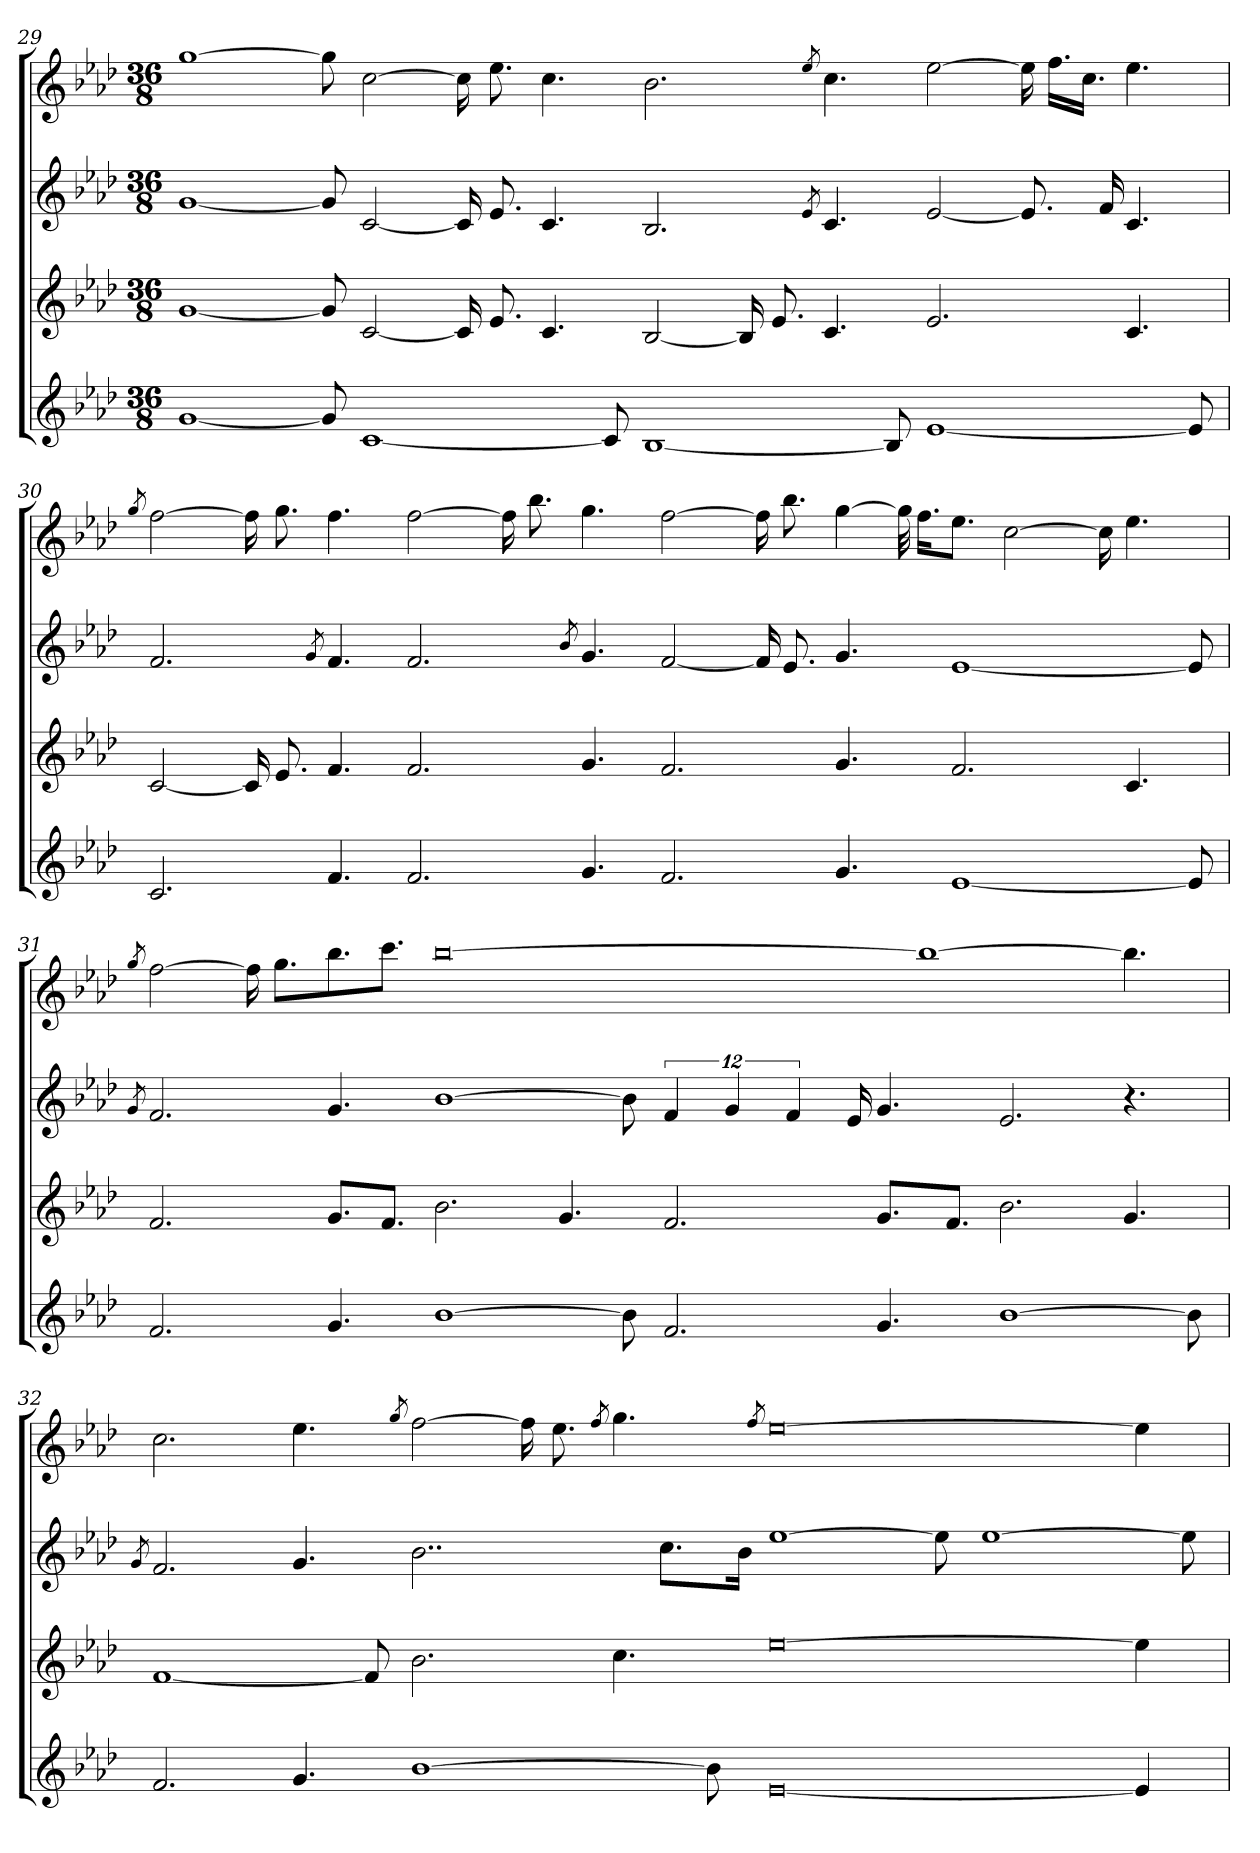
**kern	**kern	**kern	**kern
*part4	*part3	*part2	*part1
*staff4	*staff3	*staff2	*staff1
*clefG2	*clefG2	*clefG2	*clefG2
*k[b-e-a-d-]	*k[b-e-a-d-]	*k[b-e-a-d-]	*k[b-e-a-d-]
*M36/8	*M36/8	*M36/8	*M36/8
=29	=29	=29	=29
[1g	[1g	[1g	[1gg
8g]	8g]	8g]	8gg]
[1c	[2c	[2c	[2cc
.	16c]	16c]	16cc]
.	8.e-	8.e-	8.ee-
.	4.c	4.c	4.cc
8c]	.	.	.
[1B-	[2B-	2.B-	2.b-
.	16B-]	.	.
.	8.e-	.	.
.	.	8qe-	8qee-
.	4.c	4.c	4.cc
8B-]	.	.	.
[1e-	2.e-	[2e-	[2ee-
.	.	8.e-]	16ee-]
.	.	.	16.ff\LL
.	.	.	16.cc\JJ
.	.	16f	.
.	4.c	4.c	4.ee-
8e-]	.	.	.
=30	=30	=30	=30
.	.	.	8qgg
2.c	[2c	2.f	[2ff
.	16c]	.	16ff]
.	8.e-	.	8.gg
.	.	8qg	.
4.f	4.f	4.f	4.ff
2.f	2.f	2.f	[2ff
.	.	.	16ff]
.	.	.	8.bb-
.	.	8qb-	.
4.g	4.g	4.g	4.gg
2.f	2.f	[2f	[2ff
.	.	16f]	16ff]
.	.	8.e-	8.bb-
4.g	4.g	4.g	[4gg
.	.	.	32gg]
.	.	.	16.ff\KL
[1e-	2.f	[1e-	8.ee-\J
.	.	.	[2cc
.	.	.	16cc]
.	4.c	.	4.ee-
8e-]	.	8e-]	.
=31	=31	=31	=31
.	.	8qg	8qgg
2.f	2.f	2.f	[2ff
.	.	.	16ff]
.	.	.	8.gg\L
4.g	8.g/L	4.g	8.bb-\
.	8.f/J	.	8.ccc\J
[1b-	2.b-	[1b-	[0bb-
.	4.g	.	.
8b-]	.	8b-]	.
2.f	2.f	48%11f	.
.	.	48%11g	.
.	.	48%11f	.
.	.	16e-	.
4.g	8.g/L	4.g	.
.	.	.	1bb-_
.	8.f/J	.	.
[1b-	2.b-	2.e-	.
.	4.g	4.r	4.bb-]
8b-]	.	.	.
=32	=32	=32	=32
.	.	8qg	.
2.f	[1f	2.f	2.cc
4.g	.	4.g	4.ee-
.	8f]	.	.
.	.	.	8qgg
[1b-	2.b-	2..b-	[2ff
.	.	.	16ff]
.	.	.	8.ee-
.	.	.	8qff
.	4.cc	.	4.gg
.	.	8.cc\L	.
8b-]	.	.	.
.	.	16b-\Jk	.
.	.	.	8qff
[0e-	[0ee-	[1ee-	[0ee-
.	.	8ee-]	.
.	.	[1ee-	.
4e-]	4ee-]	.	4ee-]
.	.	8ee-]	.
=	=	=	=
*-	*-	*-	*-
